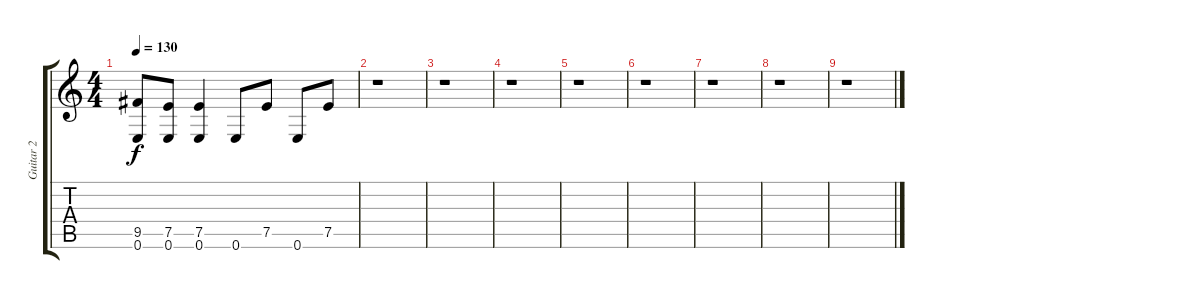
\track ("Guitar 2" "Guitar 2") {instrument distortionguitar}
\staff {score tabs}
\tuning (E4 B3 G3 D3 A2 E2) {hide}
\ts (4 4)
\tempo 130
\clef g2
\ks c
(9.5{t} 0.6{t}).8{dy f} (7.5 0.6).8 (7.5 0.6).4 0.6.8 7.5.8 0.6.8 7.5.8 |
r.1 |
r.1 |
r.1 |
r.1 |
r.1 |
r.1 |
r.1 |
r.1
